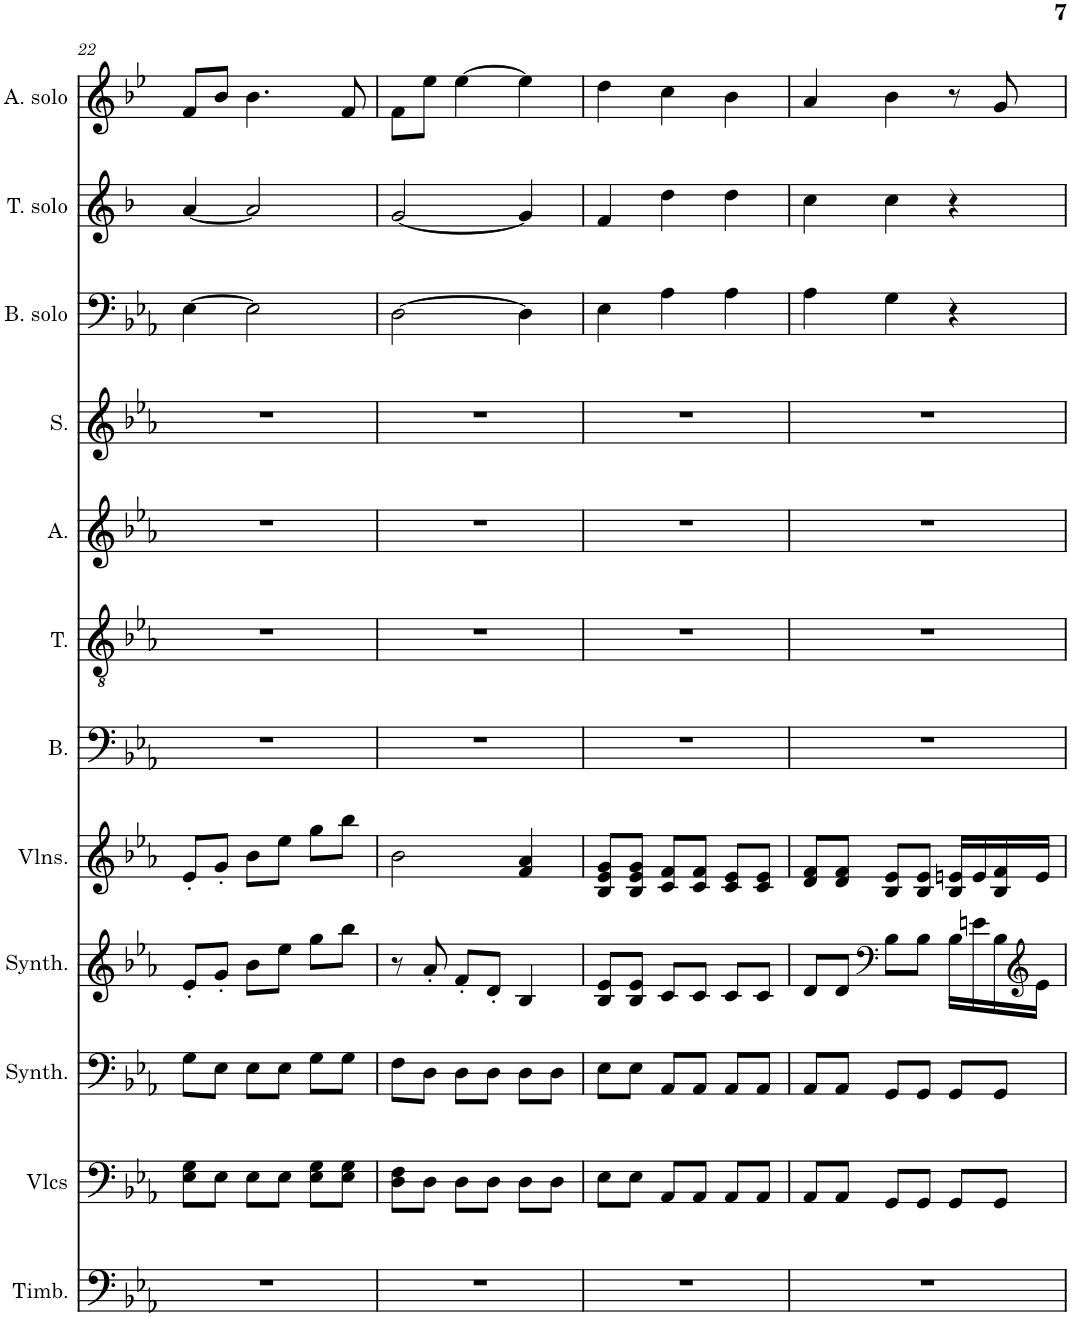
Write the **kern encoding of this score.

**kern	**kern	**kern	**kern	**kern	**kern	**kern	**kern	**kern	**kern	**kern	**kern
*part12	*part11	*part10	*part9	*part8	*part7	*part6	*part5	*part4	*part3	*part2	*part1
*staff12	*staff11	*staff10	*staff9	*staff8	*staff7	*staff6	*staff5	*staff4	*staff3	*staff2	*staff1
*I"Timbales, Staff-1	*I"Violoncelles, D'Bass/Strings, etc	*I"Synthétiseur d'instruments à cordes, Synth strings, etc	*I"Synthétiseur d'instruments à cordes, Synth strings 2	*I"Violons, 1st violins	*I"Basse	*I"Ténor	*I"Alto	*I"Soprano	*I"Basse Solo	*I"Tenor Solo	*I"Alto Solo
*I'Timb.	*I'Vlcs	*I'Synth.	*I'Synth.	*I'Vlns.	*I'B.	*I'T.	*I'A.	*I'S.	*I'B. solo	*I'T. solo	*I'A. solo
!!LO:PB:g=z
*clefF4	*clefF4	*clefF4	*clefG2	*clefG2	*clefF4	*clefGv2	*clefG2	*clefG2	*clefF4	*clefG2	*clefG2
*	*	*	*	*	*	*	*	*	*	*Trd8c14	*Trd4c7
*k[b-e-a-]	*k[b-e-a-]	*k[b-e-a-]	*k[b-e-a-]	*k[b-e-a-]	*k[b-e-a-]	*k[b-e-a-]	*k[b-e-a-]	*k[b-e-a-]	*k[b-e-a-]	*k[b-]	*k[b-e-]
*M3/4	*M3/4	*M3/4	*M3/4	*M3/4	*M3/4	*M3/4	*M3/4	*M3/4	*M3/4	*M3/4	*M3/4
=22	=22	=22	=22	=22	=22	=22	=22	=22	=22	=22	=22
2.r	8E-\ 8G\L	8G\L	8e-'/L	8e-'/L	2.r	2.r	2.r	2.r	[4E-\	[4a/	8f/L
.	8E-\J	8E-\J	8g'/J	8g'/J	.	.	.	.	.	.	8b-/J
.	8E-\L	8E-\L	8b-\L	8b-\L	.	.	.	.	2E-\]	2a/]	4.b-\
.	8E-\J	8E-\J	8ee-\J	8ee-\J	.	.	.	.	.	.	.
.	8E-\ 8G\L	8G\L	8gg\L	8gg\L	.	.	.	.	.	.	.
.	8E-\ 8G\J	8G\J	8bb-\J	8bb-\J	.	.	.	.	.	.	8f/
=23	=23	=23	=23	=23	=23	=23	=23	=23	=23	=23	=23
2.r	8D\ 8F\L	8F\L	8r	2b-\	2.r	2.r	2.r	2.r	[2D\	[2g/	8f\L
.	8D\J	8D\J	8a-'/	.	.	.	.	.	.	.	8ee-\J
.	8D\L	8D\L	8f'/L	.	.	.	.	.	.	.	[4ee-\
.	8D\J	8D\J	8d'/J	.	.	.	.	.	.	.	.
.	8D\L	8D\L	4B-/	4f/ 4a-/	.	.	.	.	4D\]	4g/]	4ee-\]
.	8D\J	8D\J	.	.	.	.	.	.	.	.	.
=24	=24	=24	=24	=24	=24	=24	=24	=24	=24	=24	=24
2.r	8E-\L	8E-\L	8B-/ 8e-/L	8B-/ 8e-/ 8g/L	2.r	2.r	2.r	2.r	4E-\	4f/	4dd\
.	8E-\J	8E-\J	8B-/ 8e-/J	8B-/ 8e-/ 8g/J	.	.	.	.	.	.	.
.	8AA-/L	8AA-/L	8c/L	8c/ 8f/L	.	.	.	.	4A-\	4dd\	4cc\
.	8AA-/J	8AA-/J	8c/J	8c/ 8f/J	.	.	.	.	.	.	.
.	8AA-/L	8AA-/L	8c/L	8c/ 8e-/L	.	.	.	.	4A-\	4dd\	4b-\
.	8AA-/J	8AA-/J	8c/J	8c/ 8e-/J	.	.	.	.	.	.	.
=25	=25	=25	=25	=25	=25	=25	=25	=25	=25	=25	=25
2.r	8AA-/L	8AA-/L	8d/L	8d/ 8f/L	2.r	2.r	2.r	2.r	4A-\	4cc\	4a/
.	8AA-/J	8AA-/J	8d/J	8d/ 8f/J	.	.	.	.	.	.	.
*	*	*	*clefF4	*	*	*	*	*	*	*	*
.	8GG/L	8GG/L	8B-\L	8B-/ 8e-/L	.	.	.	.	4G\	4cc\	4b-\
.	8GG/J	8GG/J	8B-\J	8B-/ 8e-/J	.	.	.	.	.	.	.
.	8GG/L	8GG/L	16B-\LL	16B-/ 16en/LL	.	.	.	.	4r	4r	8r
.	.	.	16en\	16e/	.	.	.	.	.	.	.
.	8GG/J	8GG/J	16B-\	16B-/ 16f/	.	.	.	.	.	.	8g/
*	*	*	*clefG2	*	*	*	*	*	*	*	*
.	.	.	16e\JJ	16e/JJ	.	.	.	.	.	.	.
=	=	=	=	=	=	=	=	=	=	=	=
*-	*-	*-	*-	*-	*-	*-	*-	*-	*-	*-	*-
